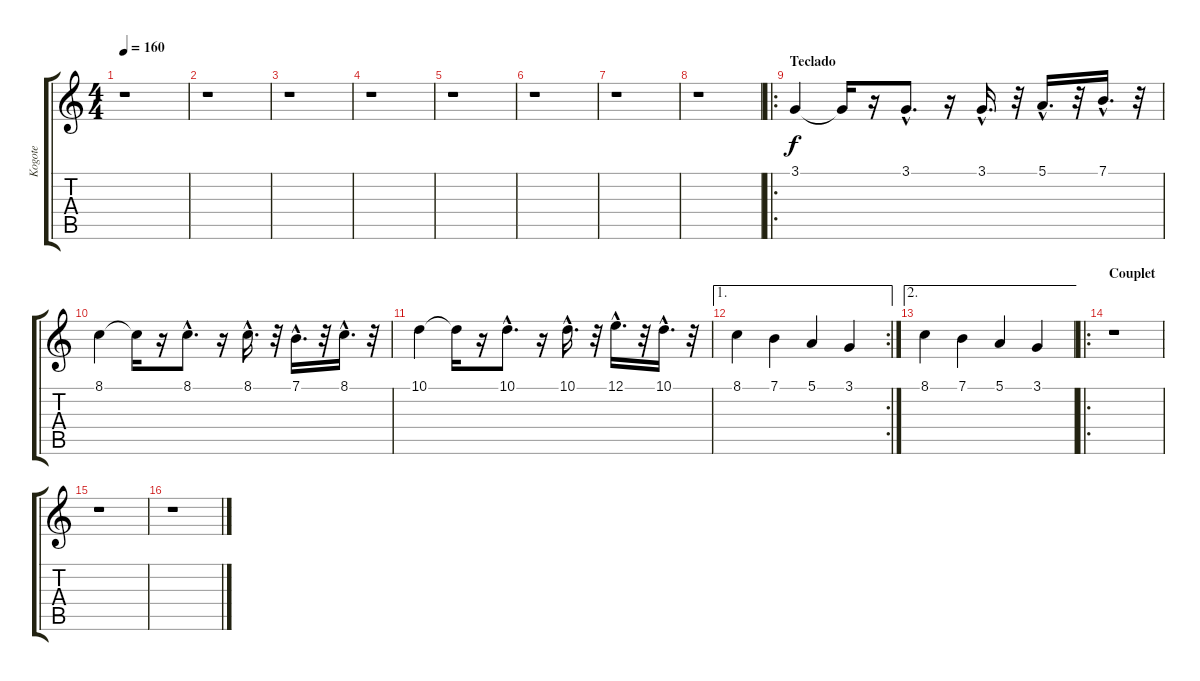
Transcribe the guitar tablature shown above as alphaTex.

\track ("Kogote" "Kogote") {instrument brasssection}
\staff {score tabs}
\tuning (E4 B3 G3 D3 A2 E2) {hide}
\ts (4 4)
\tempo 160
\clef g2
\ks c
r.1{dy f instrument brasssection} |
r.1 |
r.1 |
r.1 |
r.1 |
r.1 |
r.1 |
r.1 |
\ro
\section ("" "Teclado")
3.1.4 3.1{t}.16 r.16 3.1{hac}.8{d} r.16 3.1{hac}.16{d} r.32 5.1{hac}.16{d} r.32 7.1{hac}.16{d} r.32 |
8.1.4 8.1{t}.16 r.16 8.1{hac}.8{d} r.16 8.1{hac}.16{d} r.32 7.1{hac}.16{d} r.32 8.1{hac}.16{d} r.32 |
10.1.4 10.1{t}.16 r.16 10.1{hac}.8{d} r.16 10.1{hac}.16{d} r.32 12.1{hac}.16{d} r.32 10.1{hac}.16{d} r.32 |
\ae 1
\rc 2
8.1.4 7.1.4 5.1.4 3.1.4 |
\ae 2
8.1.4 7.1.4 5.1.4 3.1.4 |
\ro
\section ("" "Couplet")
r.1 |
r.1 |
r.1
